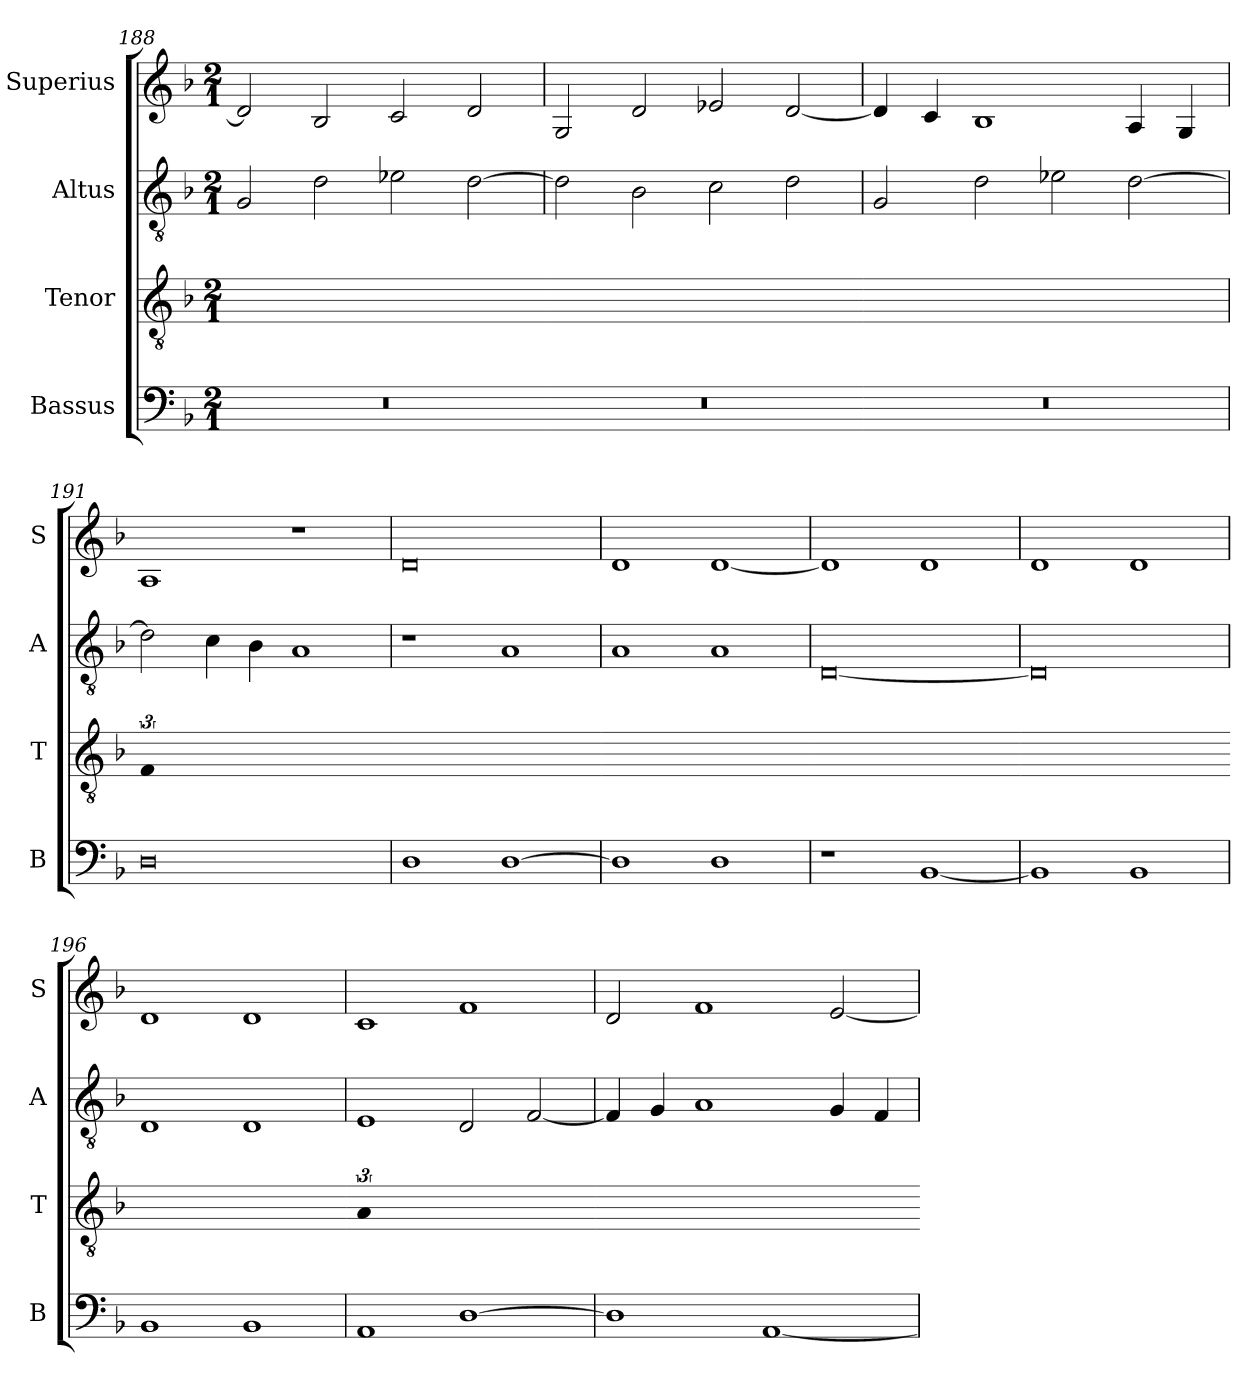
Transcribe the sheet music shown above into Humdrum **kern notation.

**kern	**kern	**kern	**kern
*part4	*part3	*part2	*part1
*staff4	*staff3	*staff2	*staff1
*I"Bassus	*I"Tenor	*I"Altus	*I"Superius
*I'B	*I'T	*I'A	*I'S
*clefF4	*clefGv2	*clefGv2	*clefG2
*k[b-]	*k[b-]	*k[b-]	*k[b-]
*M2/1	*M2/1	*M2/1	*M2/1
=188	=188	=188	=188
!	!LO:N:vis=4	!	!
0r	3%4.Gyy_y	2G/	2d/]
.	.	2d\	2B-/
.	.	2e-X\	2c/
.	.	[2d\	2d/
=189	=189-	=189	=189
!	!LO:N:vis=4	!	!
0r	3%4.Gyy_	2d\]	2G/
.	.	2B-\	2d/
.	.	2c\	2e-X/
.	.	2d\	[2d/
=190	=190-	=190	=190
!	!LO:N:vis=4	!	!
0r	3%4.Gyy]	2G/	4d/]
.	.	.	4c/
.	.	2d\	1B-
.	.	2e-X\	.
.	.	[2d\	4A/
.	.	.	4G/
=191	=191	=191	=191
!	!LO:N:vis=4	!	!
0D	[y3%4.F	2d\]	1A
.	.	4c\	.
.	.	4B-\	.
.	.	1A	1r
=192	=192-	=192	=192
!	!LO:N:vis=4	!	!
1D	3%4.Fyy_y	1r	0d
[1D	.	1A	.
=193	=193-	=193	=193
!	!LO:N:vis=4	!	!
1D]	3%4.Fyy_y	1A	1d
1D	.	1A	[1d
=194	=194-	=194	=194
!	!LO:N:vis=4	!	!
1r	3%4.Fyy_y	[0D	1d]
[1BB-	.	.	1d
=195	=195-	=195	=195
!	!LO:N:vis=4	!	!
1BB-]	3%4.Fyy_	0D]	1d
1BB-	.	.	1d
=196	=196-	=196	=196
!	!LO:N:vis=4	!	!
1BB-	3%4.Fyy]	1D	1d
1BB-	.	1D	1d
=197	=197-	=197	=197
!	!LO:N:vis=4	!	!
1AA	[y3%4.A	1E	1c
[1D	.	2D/	1f
.	.	[2F/	.
=198	=198-	=198	=198
!	!LO:N:vis=4	!	!
1D]	3%4.Ayy_	4F/]	2d/
.	.	4G/	.
.	.	1A	1f
[1AA	.	.	.
.	.	4G/	[2e/
.	.	4F/	.
=	=-	=	=
*-	*-	*-	*-
